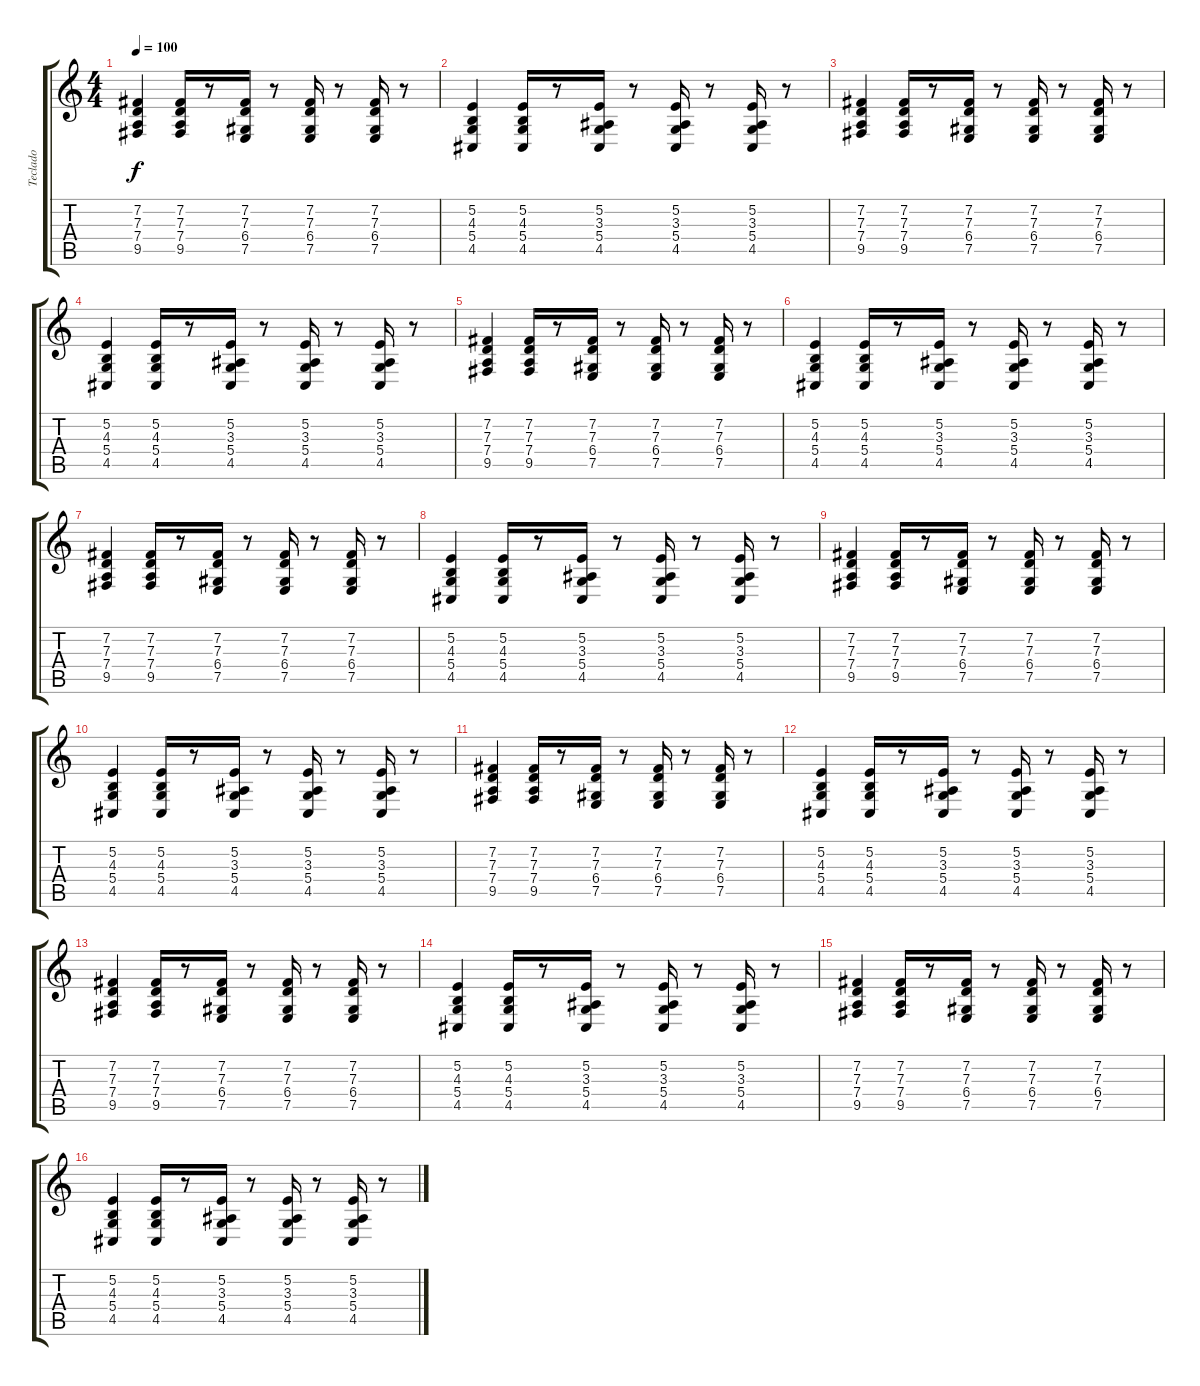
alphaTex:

\track ("Teclado" "Teclado") {instrument electricpiano1}
\staff {score tabs}
\tuning (E4 B3 G3 D3 A2 E2) {hide}
\ts (4 4)
\tempo 100
\clef g2
\ks c
(7.2 7.3 7.4 9.5).4{dy f} (7.2 7.3 7.4 9.5).16 r.8 (7.2 7.3 6.4 7.5).16 r.8 (7.2 7.3 6.4 7.5).16 r.8 (7.2 7.3 6.4 7.5).16 r.8 |
(5.2 4.3 5.4 4.5).4 (5.2 4.3 5.4 4.5).16 r.8 (5.2 3.3 5.4 4.5).16 r.8 (5.2 3.3 5.4 4.5).16 r.8 (5.2 3.3 5.4 4.5).16 r.8 |
(7.2 7.3 7.4 9.5).4 (7.2 7.3 7.4 9.5).16 r.8 (7.2 7.3 6.4 7.5).16 r.8 (7.2 7.3 6.4 7.5).16 r.8 (7.2 7.3 6.4 7.5).16 r.8 |
(5.2 4.3 5.4 4.5).4 (5.2 4.3 5.4 4.5).16 r.8 (5.2 3.3 5.4 4.5).16 r.8 (5.2 3.3 5.4 4.5).16 r.8 (5.2 3.3 5.4 4.5).16 r.8 |
(7.2 7.3 7.4 9.5).4 (7.2 7.3 7.4 9.5).16 r.8 (7.2 7.3 6.4 7.5).16 r.8 (7.2 7.3 6.4 7.5).16 r.8 (7.2 7.3 6.4 7.5).16 r.8 |
(5.2 4.3 5.4 4.5).4 (5.2 4.3 5.4 4.5).16 r.8 (5.2 3.3 5.4 4.5).16 r.8 (5.2 3.3 5.4 4.5).16 r.8 (5.2 3.3 5.4 4.5).16 r.8 |
(7.2 7.3 7.4 9.5).4 (7.2 7.3 7.4 9.5).16 r.8 (7.2 7.3 6.4 7.5).16 r.8 (7.2 7.3 6.4 7.5).16 r.8 (7.2 7.3 6.4 7.5).16 r.8 |
(5.2 4.3 5.4 4.5).4 (5.2 4.3 5.4 4.5).16 r.8 (5.2 3.3 5.4 4.5).16 r.8 (5.2 3.3 5.4 4.5).16 r.8 (5.2 3.3 5.4 4.5).16 r.8 |
(7.2 7.3 7.4 9.5).4 (7.2 7.3 7.4 9.5).16 r.8 (7.2 7.3 6.4 7.5).16 r.8 (7.2 7.3 6.4 7.5).16 r.8 (7.2 7.3 6.4 7.5).16 r.8 |
(5.2 4.3 5.4 4.5).4 (5.2 4.3 5.4 4.5).16 r.8 (5.2 3.3 5.4 4.5).16 r.8 (5.2 3.3 5.4 4.5).16 r.8 (5.2 3.3 5.4 4.5).16 r.8 |
(7.2 7.3 7.4 9.5).4 (7.2 7.3 7.4 9.5).16 r.8 (7.2 7.3 6.4 7.5).16 r.8 (7.2 7.3 6.4 7.5).16 r.8 (7.2 7.3 6.4 7.5).16 r.8 |
(5.2 4.3 5.4 4.5).4 (5.2 4.3 5.4 4.5).16 r.8 (5.2 3.3 5.4 4.5).16 r.8 (5.2 3.3 5.4 4.5).16 r.8 (5.2 3.3 5.4 4.5).16 r.8 |
(7.2 7.3 7.4 9.5).4 (7.2 7.3 7.4 9.5).16 r.8 (7.2 7.3 6.4 7.5).16 r.8 (7.2 7.3 6.4 7.5).16 r.8 (7.2 7.3 6.4 7.5).16 r.8 |
(5.2 4.3 5.4 4.5).4 (5.2 4.3 5.4 4.5).16 r.8 (5.2 3.3 5.4 4.5).16 r.8 (5.2 3.3 5.4 4.5).16 r.8 (5.2 3.3 5.4 4.5).16 r.8 |
(7.2 7.3 7.4 9.5).4 (7.2 7.3 7.4 9.5).16 r.8 (7.2 7.3 6.4 7.5).16 r.8 (7.2 7.3 6.4 7.5).16 r.8 (7.2 7.3 6.4 7.5).16 r.8 |
(5.2 4.3 5.4 4.5).4 (5.2 4.3 5.4 4.5).16 r.8 (5.2 3.3 5.4 4.5).16 r.8 (5.2 3.3 5.4 4.5).16 r.8 (5.2 3.3 5.4 4.5).16 r.8
